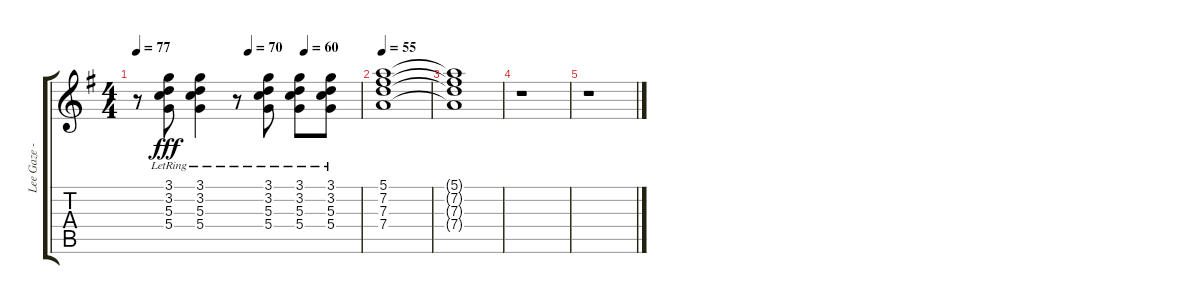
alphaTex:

\track ("Lee Gaze - Clean" "Lee Gaze -") {instrument acousticguitarnylon}
\staff {score tabs}
\tuning (E4 B3 G3 D3 A2 D2) {hide}
\ts (4 4)
\tempo 77
\tempo (70 0.5)
\tempo (60 0.75)
\clef g2
\ks g
r.8{dy fff} (3.1{lr} 3.2{lr} 5.3{lr} 5.4{lr}).8 (3.1{lr} 3.2{lr} 5.3{lr} 5.4{lr}).4 r.8 (3.1{lr} 3.2{lr} 5.3{lr} 5.4{lr}).8 (3.1{lr} 3.2{lr} 5.3{lr} 5.4{lr}).8 (3.1{lr} 3.2{lr} 5.3{lr} 5.4{lr}).8 |
\tempo 55
(5.1 7.2 7.3 7.4).1 |
(5.1{t} 7.2{t} 7.3{t} 7.4{t}).1 |
r.1 |
r.1
